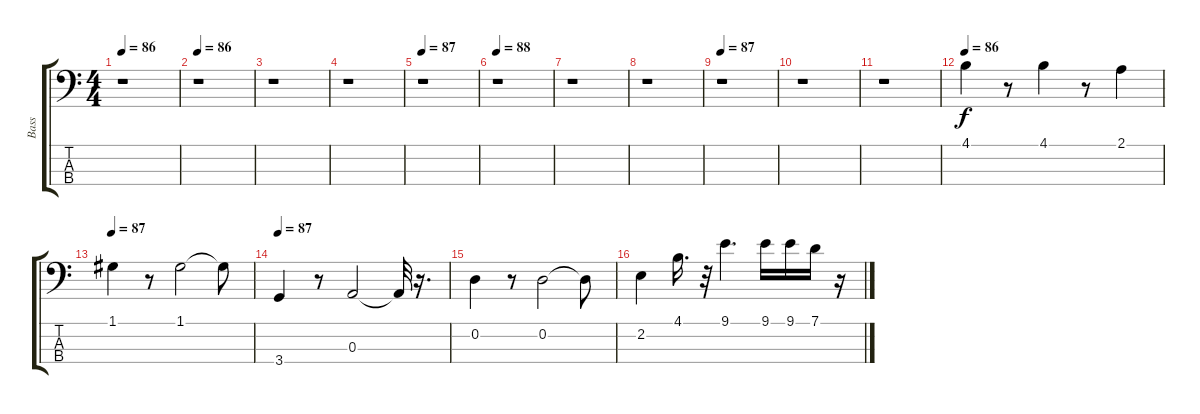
\track ("Bass" "Bass") {instrument electricbassfinger}
\staff {score tabs}
\tuning (G2 D2 A1 E1) {hide}
\ts (4 4)
\tempo 86
\clef f4
\ks c
r.1{dy f instrument electricbassfinger} |
\tempo 86
r.1 |
r.1 |
r.1 |
\tempo 87
r.1 |
\tempo 88
r.1 |
r.1 |
r.1 |
\tempo 87
r.1 |
r.1 |
r.1 |
\tempo 86
4.1.4 r.8 4.1.4 r.8 2.1.4 |
\tempo 87
1.1.4 r.8 1.1.2 1.1{t}.8 |
\tempo 87
3.4.4 r.8 0.3.2 0.3{t}.32 r.16{d} |
0.2.4 r.8 0.2.2 0.2{t}.8 |
2.2.4 4.1.16{d} r.32 9.1.4{d} 9.1.16 9.1.16 7.1.16 r.16
